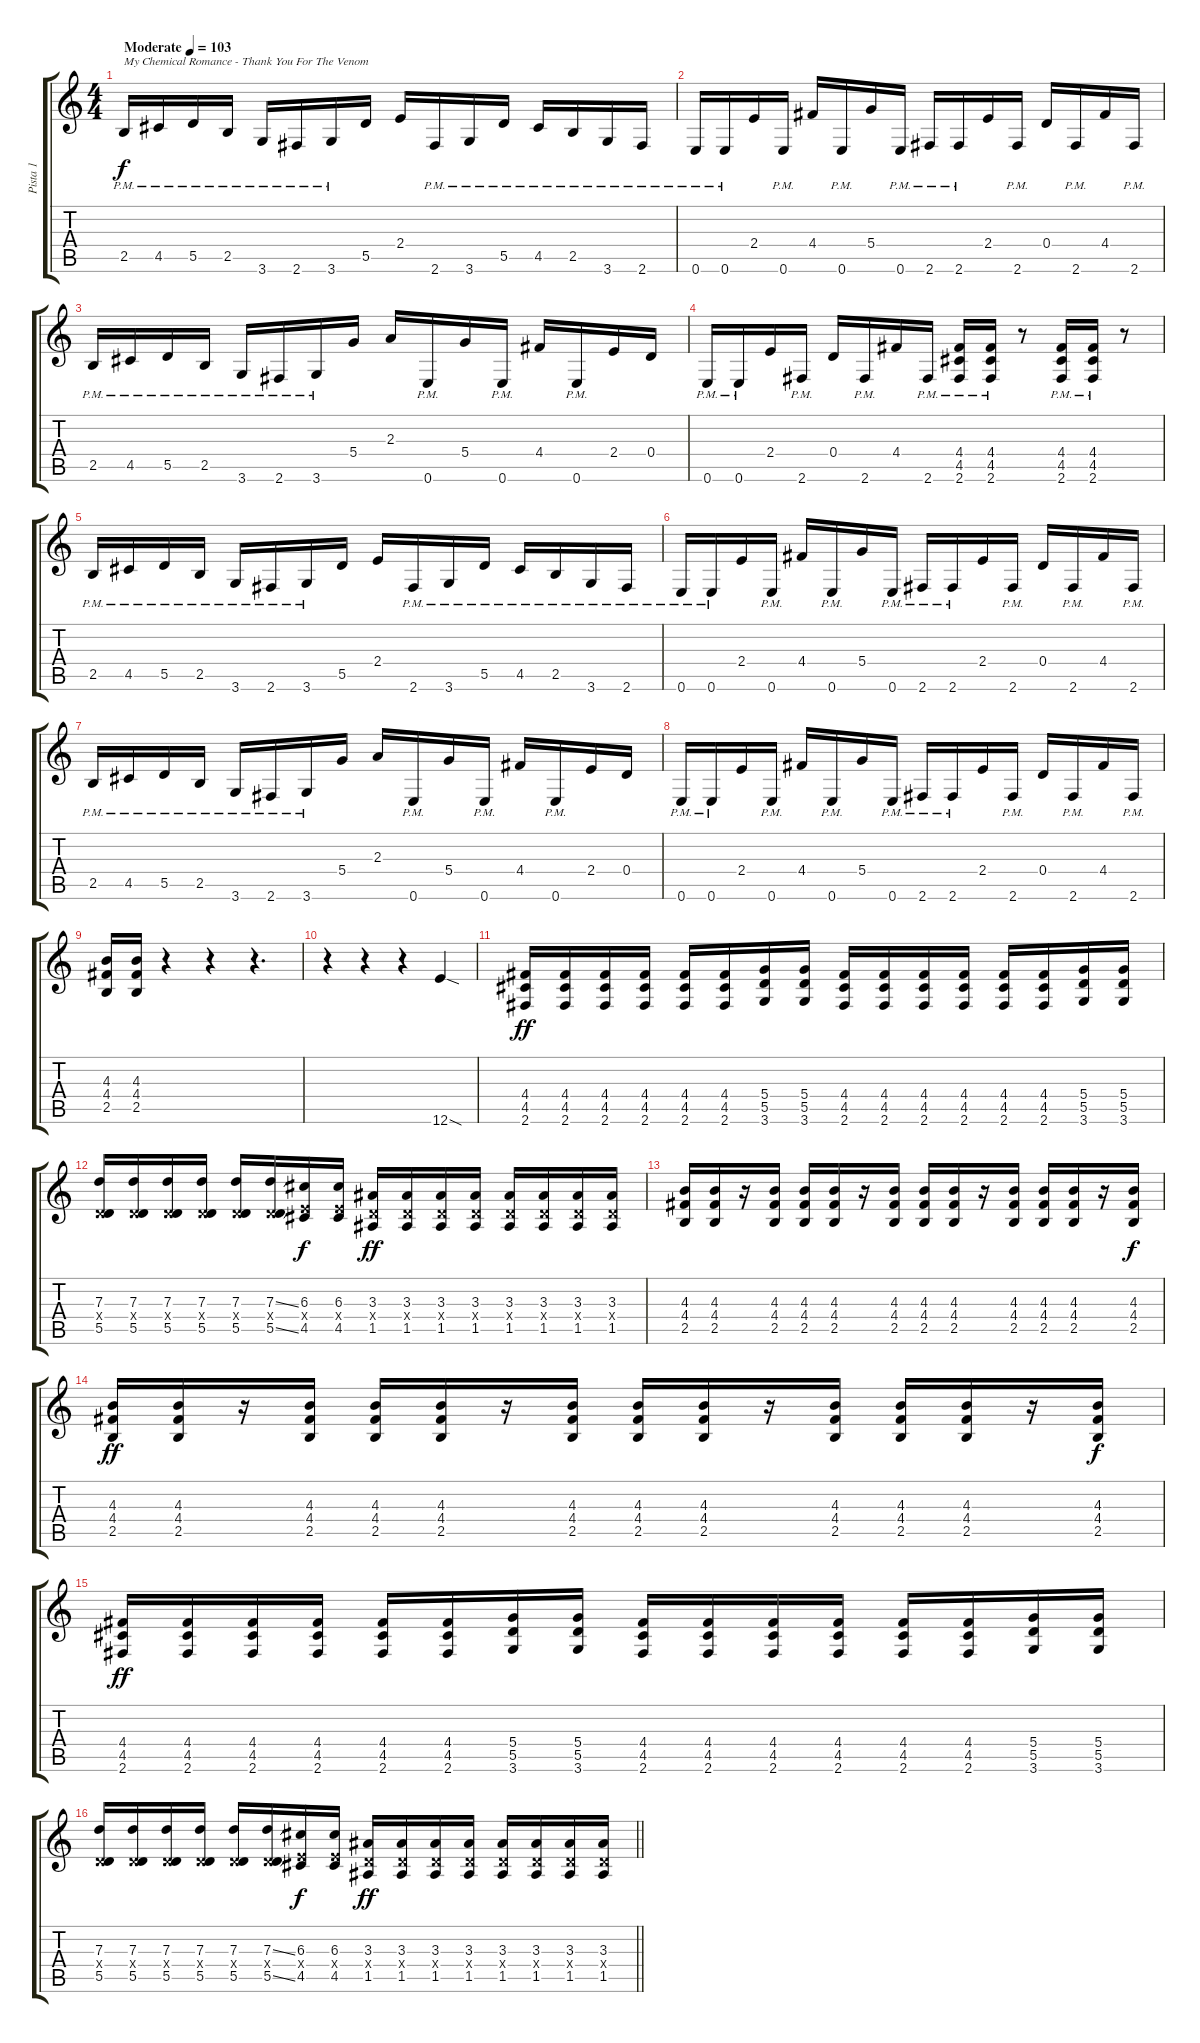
\track ("Pista 1" "Pista 1") {instrument distortionguitar}
\staff {score tabs}
\tuning (E4 B3 G3 D3 A2 E2) {hide}
\ts (4 4)
\tempo (103 "Moderate")
\clef g2
\ks c
2.5{pm}.16{txt "My Chemical Romance - Thank You For The Venom" dy f instrument distortionguitar} 4.5{pm}.16 5.5{pm}.16 2.5{pm}.16 3.6{pm}.16 2.6{pm}.16 3.6{pm}.16 5.5.16 2.4.16 2.6{pm}.16 3.6{pm}.16 5.5{pm}.16 4.5{pm}.16 2.5{pm}.16 3.6{pm}.16 2.6{pm}.16 |
0.6{pm}.16 0.6{pm}.16 2.4.16 0.6{pm}.16 4.4.16 0.6{pm}.16 5.4.16 0.6{pm}.16 2.6{pm}.16 2.6{pm}.16 2.4.16 2.6{pm}.16 0.4.16 2.6{pm}.16 4.4.16 2.6{pm}.16 |
2.5{pm}.16 4.5{pm}.16 5.5{pm}.16 2.5{pm}.16 3.6{pm}.16 2.6{pm}.16 3.6{pm}.16 5.4.16 2.3.16 0.6{pm}.16 5.4.16 0.6{pm}.16 4.4.16 0.6{pm}.16 2.4.16 0.4.16 |
0.6{pm}.16 0.6{pm}.16 2.4.16 2.6{pm}.16 0.4.16 2.6{pm}.16 4.4.16 2.6{pm}.16 (4.4{pm} 4.5{pm} 2.6{pm}).16 (4.4{pm} 4.5{pm} 2.6{pm}).16 r.8 (4.4{pm} 4.5{pm} 2.6{pm}).16 (4.4{pm} 4.5{pm} 2.6{pm}).16 r.8 |
2.5{pm}.16 4.5{pm}.16 5.5{pm}.16 2.5{pm}.16 3.6{pm}.16 2.6{pm}.16 3.6{pm}.16 5.5.16 2.4.16 2.6{pm}.16 3.6{pm}.16 5.5{pm}.16 4.5{pm}.16 2.5{pm}.16 3.6{pm}.16 2.6{pm}.16 |
0.6{pm}.16 0.6{pm}.16 2.4.16 0.6{pm}.16 4.4.16 0.6{pm}.16 5.4.16 0.6{pm}.16 2.6{pm}.16 2.6{pm}.16 2.4.16 2.6{pm}.16 0.4.16 2.6{pm}.16 4.4.16 2.6{pm}.16 |
2.5{pm}.16 4.5{pm}.16 5.5{pm}.16 2.5{pm}.16 3.6{pm}.16 2.6{pm}.16 3.6{pm}.16 5.4.16 2.3.16 0.6{pm}.16 5.4.16 0.6{pm}.16 4.4.16 0.6{pm}.16 2.4.16 0.4.16 |
0.6{pm}.16 0.6{pm}.16 2.4.16 0.6{pm}.16 4.4.16 0.6{pm}.16 5.4.16 0.6{pm}.16 2.6{pm}.16 2.6{pm}.16 2.4.16 2.6{pm}.16 0.4.16 2.6{pm}.16 4.4.16 2.6{pm}.16 |
(4.3 4.4 2.5).16 (4.3 4.4 2.5).16 r.4 r.4 r.4{d} |
r.4 r.4 r.4 12.6{sod}.4 |
(4.4 4.5 2.6).16{dy ff} (4.4 4.5 2.6).16 (4.4 4.5 2.6).16 (4.4 4.5 2.6).16 (4.4 4.5 2.6).16 (4.4 4.5 2.6).16 (5.4 5.5 3.6).16 (5.4 5.5 3.6).16 (4.4 4.5 2.6).16 (4.4 4.5 2.6).16 (4.4 4.5 2.6).16 (4.4 4.5 2.6).16 (4.4 4.5 2.6).16 (4.4 4.5 2.6).16 (5.4 5.5 3.6).16 (5.4 5.5 3.6).16 |
(7.3 0.4{x} 5.5).16 (7.3 0.4{x} 5.5).16 (7.3 0.4{x} 5.5).16 (7.3 0.4{x} 5.5).16 (7.3 0.4{x} 5.5).16 (7.3{ss} 0.4{x} 5.5{ss}).16 (6.3 2.4{x} 4.5).16{dy f} (6.3 2.4{x} 4.5).16 (3.3 0.4{x} 1.5).16{dy ff} (3.3 0.4{x} 1.5).16 (3.3 0.4{x} 1.5).16 (3.3 0.4{x} 1.5).16 (3.3 0.4{x} 1.5).16 (3.3 0.4{x} 1.5).16 (3.3 0.4{x} 1.5).16 (3.3 0.4{x} 1.5).16 |
(4.3 4.4 2.5).16 (4.3 4.4 2.5).16 r.16 (4.3 4.4 2.5).16 (4.3 4.4 2.5).16 (4.3 4.4 2.5).16 r.16 (4.3 4.4 2.5).16 (4.3 4.4 2.5).16 (4.3 4.4 2.5).16 r.16 (4.3 4.4 2.5).16 (4.3 4.4 2.5).16 (4.3 4.4 2.5).16 r.16 (4.3 4.4 2.5).16{dy f} |
(4.3 4.4 2.5).16{dy ff} (4.3 4.4 2.5).16 r.16 (4.3 4.4 2.5).16 (4.3 4.4 2.5).16 (4.3 4.4 2.5).16 r.16 (4.3 4.4 2.5).16 (4.3 4.4 2.5).16 (4.3 4.4 2.5).16 r.16 (4.3 4.4 2.5).16 (4.3 4.4 2.5).16 (4.3 4.4 2.5).16 r.16 (4.3 4.4 2.5).16{dy f} |
(4.4 4.5 2.6).16{dy ff} (4.4 4.5 2.6).16 (4.4 4.5 2.6).16 (4.4 4.5 2.6).16 (4.4 4.5 2.6).16 (4.4 4.5 2.6).16 (5.4 5.5 3.6).16 (5.4 5.5 3.6).16 (4.4 4.5 2.6).16 (4.4 4.5 2.6).16 (4.4 4.5 2.6).16 (4.4 4.5 2.6).16 (4.4 4.5 2.6).16 (4.4 4.5 2.6).16 (5.4 5.5 3.6).16 (5.4 5.5 3.6).16 |
\barLineRight lightlight
(7.3 0.4{x} 5.5).16 (7.3 0.4{x} 5.5).16 (7.3 0.4{x} 5.5).16 (7.3 0.4{x} 5.5).16 (7.3 0.4{x} 5.5).16 (7.3{ss} 0.4{x} 5.5{ss}).16 (6.3 2.4{x} 4.5).16{dy f} (6.3 2.4{x} 4.5).16 (3.3 0.4{x} 1.5).16{dy ff} (3.3 0.4{x} 1.5).16 (3.3 0.4{x} 1.5).16 (3.3 0.4{x} 1.5).16 (3.3 0.4{x} 1.5).16 (3.3 0.4{x} 1.5).16 (3.3 0.4{x} 1.5).16 (3.3 0.4{x} 1.5).16
